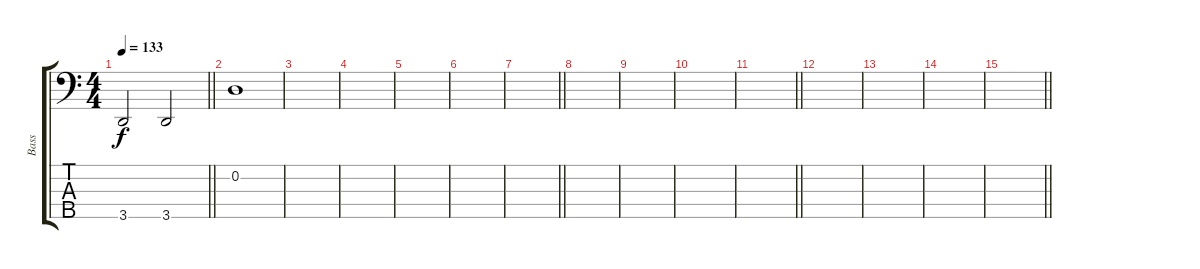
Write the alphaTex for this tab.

\track ("Bass" "Bass") {instrument electricbassfinger}
\staff {score tabs}
\tuning (G2 D2 A1 E1 B0) {hide}
\ts (4 4)
\tempo 133
\clef f4
\barLineRight lightlight
\ks c
3.5.2{dy f} 3.5.2 |
\section ("" "")
0.2.1 |
|
|
|
|
\barLineRight lightlight
|
|
|
|
\barLineRight lightlight
|
|
|
|
\barLineRight lightlight
